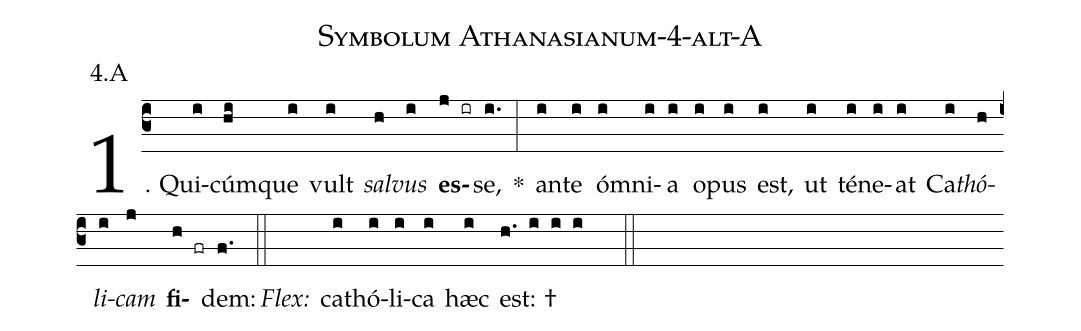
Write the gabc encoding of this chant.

name: Symbolum Athanasianum-4-alt-A;
annotation: 4.A;
%%
(c3)1. Qui(i)cúm(hi)que(i) vult(i) <i>sal</i>(h)<i>vus</i>(i) <b>es</b>(j ir)se,(i.) *(:) an(i)te(i) óm(i)ni(i)a(i) o(i)pus(i) est,(i) ut(i) té(i)ne(i)at(i) Ca(i)<i>thó</i>(h)<i>li</i>(i)<i>cam</i>(j) <b>fi</b>(h fr)dem:(f.) (::)
<i>Flex:</i>()  ca(i)thó(i)li(i)ca(i) hæc(i) est: †(h. i i i  ::)
